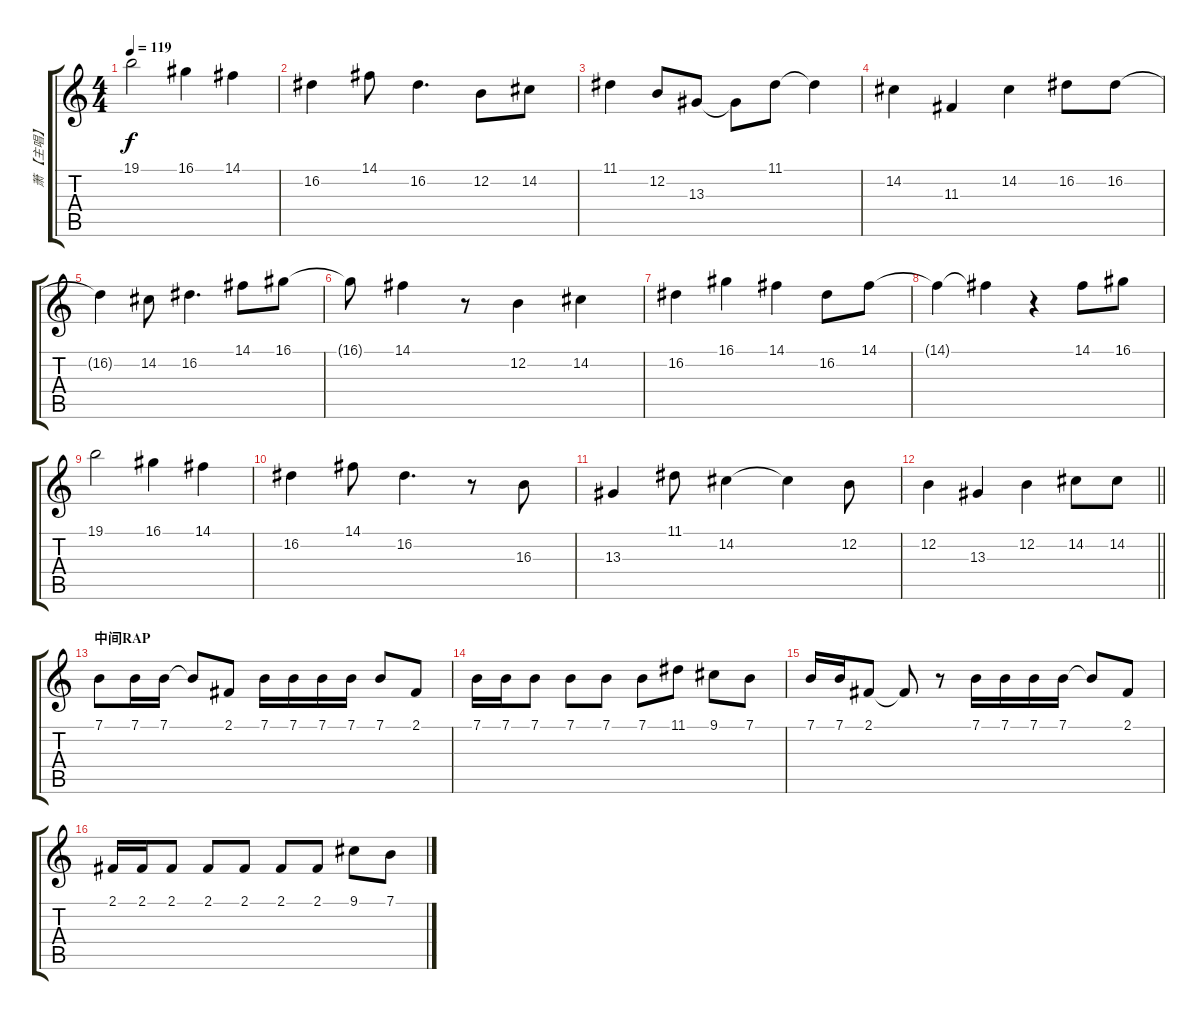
\track ("萧 【主唱】" "萧 【主唱】") {instrument piccolo}
\staff {score tabs}
\tuning (E4 B3 G3 D3 A2 E2) {hide}
\ts (4 4)
\tempo 119
\clef g2
\ks c
19.1.2{dy f} 16.1.4 14.1.4 |
16.2.4 14.1.8 16.2.4{d} 12.2.8 14.2.8 |
11.1.4 12.2.8 13.3.8 13.3{t}.8 11.1.8 11.1{t}.4 |
14.2.4 11.3.4 14.2.4 16.2.8 16.2.8 |
16.2{t}.4 14.2.8 16.2.4{d} 14.1.8 16.1.8 |
16.1{t}.8 14.1.4 r.8 12.2.4 14.2.4 |
16.2.4 16.1.4 14.1.4 16.2.8 14.1.8 |
14.1{t}.4 14.1{t}.4 r.4 14.1.8 16.1.8 |
19.1.2 16.1.4 14.1.4 |
16.2.4 14.1.8 16.2.4{d} r.8 16.3.8 |
13.3.4 11.1.8 14.2.4 14.2{t}.4 12.2.8 |
\barLineRight lightlight
12.2.4 13.3.4 12.2.4 14.2.8 14.2.8 |
\section ("" "中间RAP")
7.1.8 7.1.16 7.1.16 7.1{t}.8 2.1.8 7.1.16 7.1.16 7.1.16 7.1.16 7.1.8 2.1.8 |
7.1.16 7.1.16 7.1.8 7.1.8 7.1.8 7.1.8 11.1.8 9.1.8 7.1.8 |
7.1.16 7.1.16 2.1.8 2.1{t}.8 r.8 7.1.16 7.1.16 7.1.16 7.1.16 7.1{t}.8 2.1.8 |
2.1.16 2.1.16 2.1.8 2.1.8 2.1.8 2.1.8 2.1.8 9.1.8 7.1.8
